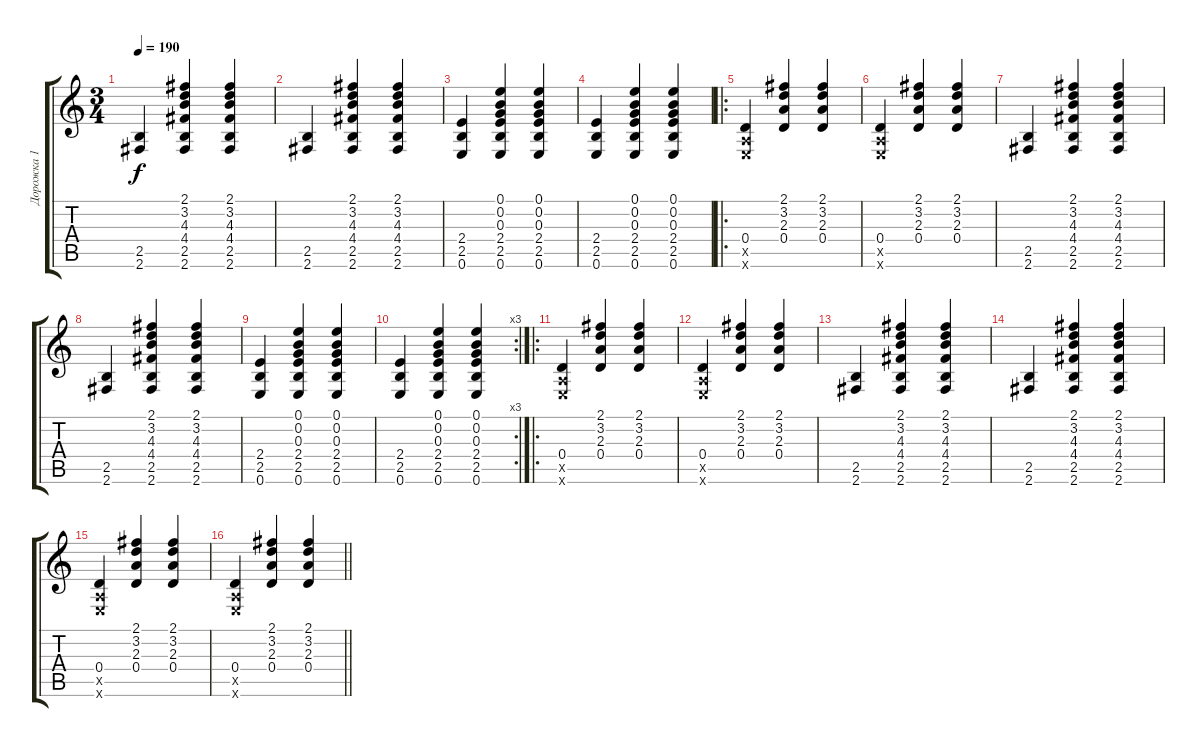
\track ("Дорожка 1" "Дорожка 1") {instrument acousticguitarsteel}
\staff {score tabs}
\tuning (E4 B3 G3 D3 A2 E2) {hide}
\ts (3 4)
\tempo 190
\clef g2
\ks c
(2.5 2.6).4{dy f} (2.1 3.2 4.3 4.4 2.5 2.6).4 (2.1 3.2 4.3 4.4 2.5 2.6).4 |
(2.5 2.6).4 (2.1 3.2 4.3 4.4 2.5 2.6).4 (2.1 3.2 4.3 4.4 2.5 2.6).4 |
(2.4 2.5 0.6).4 (0.1 0.2 0.3 2.4 2.5 0.6).4 (0.1 0.2 0.3 2.4 2.5 0.6).4 |
(2.4 2.5 0.6).4 (0.1 0.2 0.3 2.4 2.5 0.6).4 (0.1 0.2 0.3 2.4 2.5 0.6).4 |
\ro
(0.4 0.5{x} 0.6{x}).4 (2.1 3.2 2.3 0.4).4 (2.1 3.2 2.3 0.4).4 |
(0.4 0.5{x} 0.6{x}).4 (2.1 3.2 2.3 0.4).4 (2.1 3.2 2.3 0.4).4 |
(2.5 2.6).4 (2.1 3.2 4.3 4.4 2.5 2.6).4 (2.1 3.2 4.3 4.4 2.5 2.6).4 |
(2.5 2.6).4 (2.1 3.2 4.3 4.4 2.5 2.6).4 (2.1 3.2 4.3 4.4 2.5 2.6).4 |
(2.4 2.5 0.6).4 (0.1 0.2 0.3 2.4 2.5 0.6).4 (0.1 0.2 0.3 2.4 2.5 0.6).4 |
\rc 3
(2.4 2.5 0.6).4 (0.1 0.2 0.3 2.4 2.5 0.6).4 (0.1 0.2 0.3 2.4 2.5 0.6).4 |
\ro
(0.4 0.5{x} 0.6{x}).4 (2.1 3.2 2.3 0.4).4 (2.1 3.2 2.3 0.4).4 |
(0.4 0.5{x} 0.6{x}).4 (2.1 3.2 2.3 0.4).4 (2.1 3.2 2.3 0.4).4 |
(2.5 2.6).4 (2.1 3.2 4.3 4.4 2.5 2.6).4 (2.1 3.2 4.3 4.4 2.5 2.6).4 |
(2.5 2.6).4 (2.1 3.2 4.3 4.4 2.5 2.6).4 (2.1 3.2 4.3 4.4 2.5 2.6).4 |
(0.4 0.5{x} 0.6{x}).4 (2.1 3.2 2.3 0.4).4 (2.1 3.2 2.3 0.4).4 |
\barLineRight lightlight
(0.4 0.5{x} 0.6{x}).4 (2.1 3.2 2.3 0.4).4 (2.1 3.2 2.3 0.4).4
